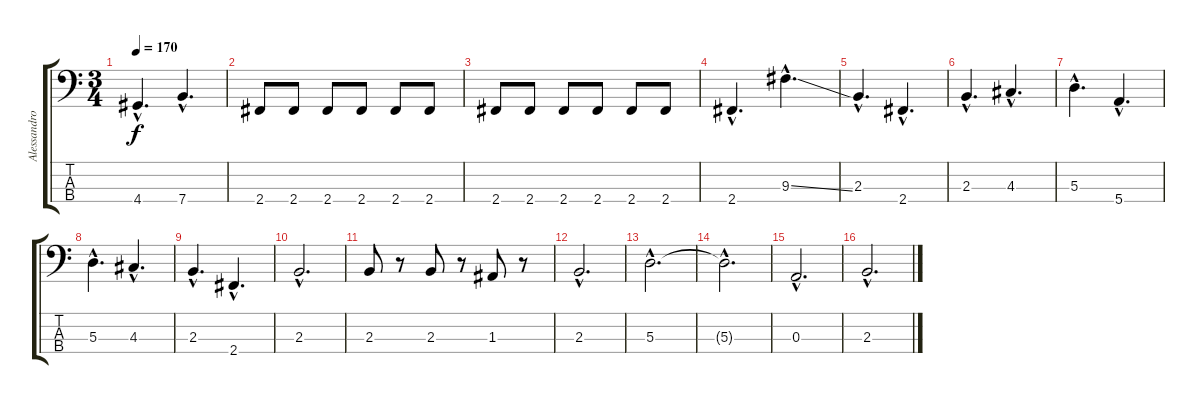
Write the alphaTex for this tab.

\track ("Alessandro Lotta - Bass" "Alessandro") {instrument electricbassfinger}
\staff {score tabs}
\tuning (G2 D2 A1 E1) {hide}
\ts (3 4)
\tempo 170
\clef f4
\ks c
4.4{hac}.4{d dy f} 7.4{hac}.4{d} |
2.4.8 2.4.8 2.4.8 2.4.8 2.4.8 2.4.8 |
2.4.8 2.4.8 2.4.8 2.4.8 2.4.8 2.4.8 |
2.4{hac}.4{d} 9.3{ss hac}.4{d} |
2.3{hac}.4{d} 2.4{hac}.4{d} |
2.3{hac}.4{d} 4.3{hac}.4{d} |
5.3{hac}.4{d} 5.4{hac}.4{d} |
5.3{hac}.4{d} 4.3{hac}.4{d} |
2.3{hac}.4{d} 2.4{hac}.4{d} |
2.3{hac}.2{d} |
2.3.8 r.8 2.3.8 r.8 1.3.8 r.8 |
2.3{hac}.2{d} |
5.3{hac}.2{d} |
5.3{hac t}.2{d} |
0.3{hac}.2{d} |
2.3{hac}.2{d}
